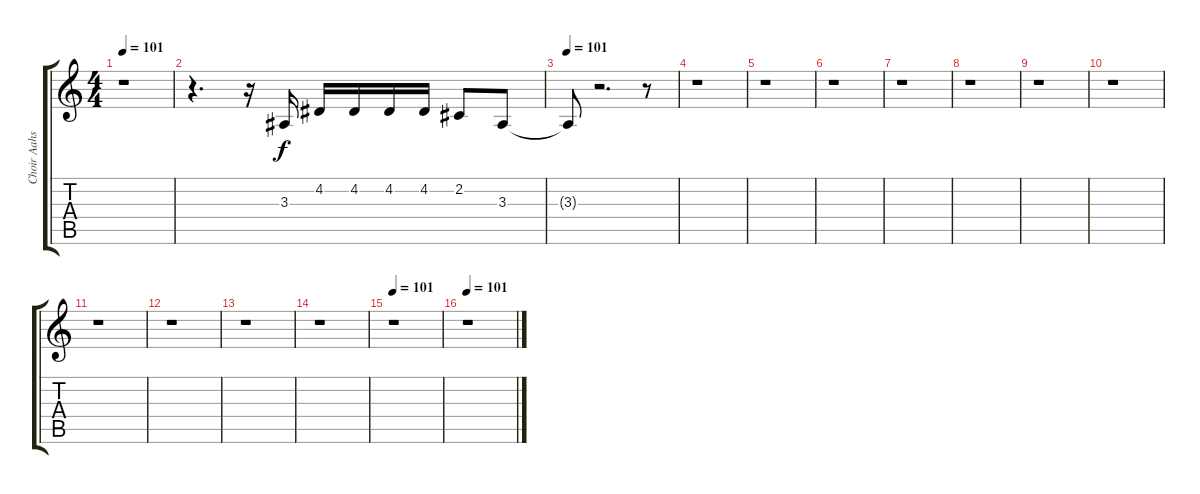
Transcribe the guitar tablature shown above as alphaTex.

\track ("Choir Aahs" "Choir Aahs") {instrument choiraahs}
\staff {score tabs}
\tuning (E4 B3 G3 D3 A2 E2) {hide}
\ts (4 4)
\tempo 101
\clef g2
\ks c
r.1{dy f} |
r.4{d} r.16 3.3.16 4.2.16 4.2.16 4.2.16 4.2.16 2.2.8 3.3.8 |
\tempo 101
3.3{t}.8 r.2{d} r.8 |
r.1 |
r.1 |
r.1 |
r.1 |
r.1 |
r.1 |
r.1 |
r.1 |
r.1 |
r.1 |
r.1 |
\tempo 101
r.1 |
\tempo 101
r.1
